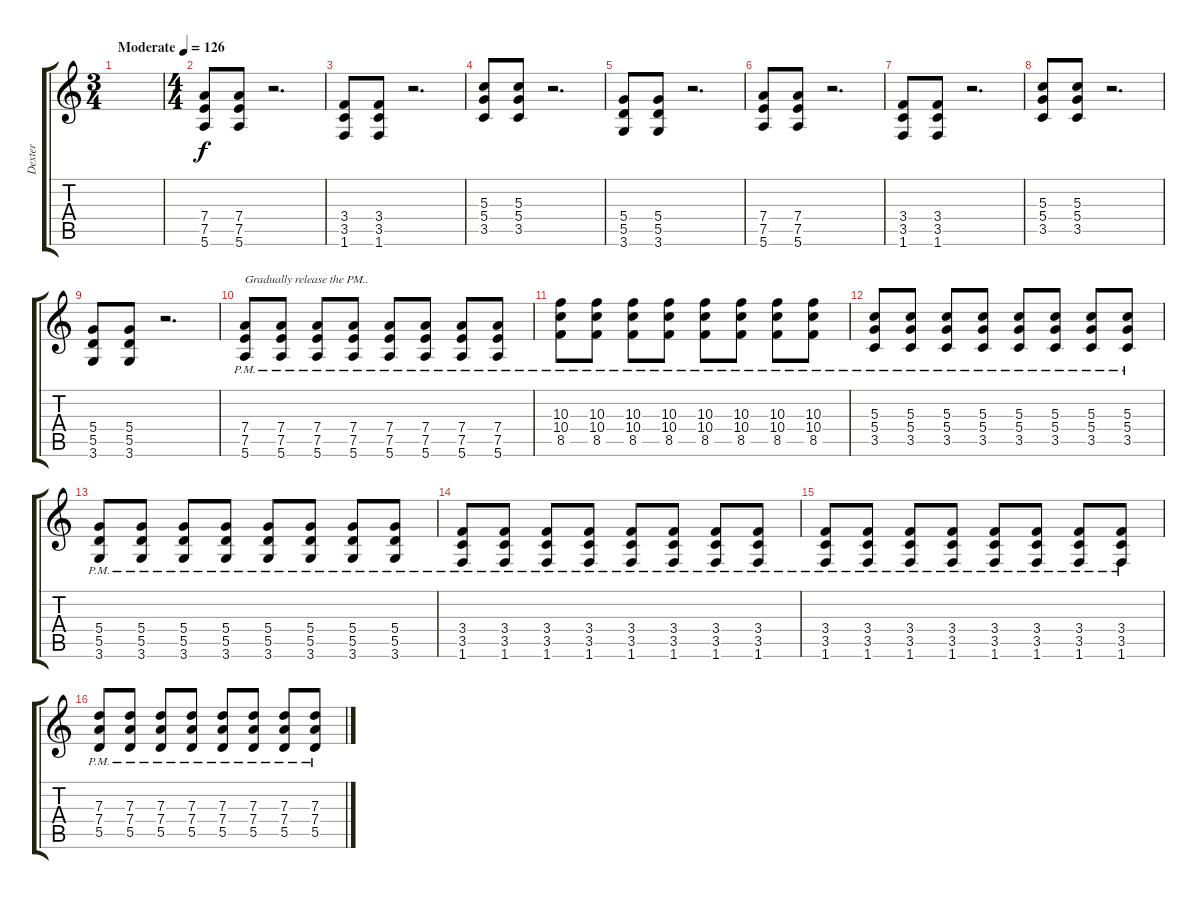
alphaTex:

\track ("Dexter" "Dexter") {instrument distortionguitar}
\staff {score tabs}
\tuning (E4 B3 G3 D3 A2 E2) {hide}
\ts (3 4)
\tempo (126 "Moderate")
\clef g2
\ks c
|
\ts (4 4)
(7.4 7.5 5.6).8 (7.4 7.5 5.6).8 r.2{d} |
(3.4 3.5 1.6).8 (3.4 3.5 1.6).8 r.2{d} |
(5.3 5.4 3.5).8 (5.3 5.4 3.5).8 r.2{d} |
(5.4 5.5 3.6).8 (5.4 5.5 3.6).8 r.2{d} |
(7.4 7.5 5.6).8 (7.4 7.5 5.6).8 r.2{d} |
(3.4 3.5 1.6).8 (3.4 3.5 1.6).8 r.2{d} |
(5.3 5.4 3.5).8 (5.3 5.4 3.5).8 r.2{d} |
(5.4 5.5 3.6).8 (5.4 5.5 3.6).8 r.2{d} |
(7.4{pm} 7.5{pm} 5.6{pm}).8{txt "Gradually release the PM.."} (7.4{pm} 7.5{pm} 5.6{pm}).8 (7.4{pm} 7.5{pm} 5.6{pm}).8 (7.4{pm} 7.5{pm} 5.6{pm}).8 (7.4{pm} 7.5{pm} 5.6{pm}).8 (7.4{pm} 7.5{pm} 5.6{pm}).8 (7.4{pm} 7.5{pm} 5.6{pm}).8 (7.4{pm} 7.5{pm} 5.6{pm}).8 |
(10.3{pm} 10.4{pm} 8.5{pm}).8 (10.3{pm} 10.4{pm} 8.5{pm}).8 (10.3{pm} 10.4{pm} 8.5{pm}).8 (10.3{pm} 10.4{pm} 8.5{pm}).8 (10.3{pm} 10.4{pm} 8.5{pm}).8 (10.3{pm} 10.4{pm} 8.5{pm}).8 (10.3{pm} 10.4{pm} 8.5{pm}).8 (10.3{pm} 10.4{pm} 8.5{pm}).8 |
(5.3{pm} 5.4{pm} 3.5{pm}).8 (5.3{pm} 5.4{pm} 3.5{pm}).8 (5.3{pm} 5.4{pm} 3.5{pm}).8 (5.3{pm} 5.4{pm} 3.5{pm}).8 (5.3{pm} 5.4{pm} 3.5{pm}).8 (5.3{pm} 5.4{pm} 3.5{pm}).8 (5.3{pm} 5.4{pm} 3.5{pm}).8 (5.3{pm} 5.4{pm} 3.5{pm}).8 |
(5.4{pm} 5.5{pm} 3.6{pm}).8 (5.4{pm} 5.5{pm} 3.6{pm}).8 (5.4{pm} 5.5{pm} 3.6{pm}).8 (5.4{pm} 5.5{pm} 3.6{pm}).8 (5.4{pm} 5.5{pm} 3.6{pm}).8 (5.4{pm} 5.5{pm} 3.6{pm}).8 (5.4{pm} 5.5{pm} 3.6{pm}).8 (5.4{pm} 5.5{pm} 3.6{pm}).8 |
(3.4{pm} 3.5{pm} 1.6{pm}).8 (3.4{pm} 3.5{pm} 1.6{pm}).8 (3.4{pm} 3.5{pm} 1.6{pm}).8 (3.4{pm} 3.5{pm} 1.6{pm}).8 (3.4{pm} 3.5{pm} 1.6{pm}).8 (3.4{pm} 3.5{pm} 1.6{pm}).8 (3.4{pm} 3.5{pm} 1.6{pm}).8 (3.4{pm} 3.5{pm} 1.6{pm}).8 |
(3.4{pm} 3.5{pm} 1.6{pm}).8 (3.4{pm} 3.5{pm} 1.6{pm}).8 (3.4{pm} 3.5{pm} 1.6{pm}).8 (3.4{pm} 3.5{pm} 1.6{pm}).8 (3.4{pm} 3.5{pm} 1.6{pm}).8 (3.4{pm} 3.5{pm} 1.6{pm}).8 (3.4{pm} 3.5{pm} 1.6{pm}).8 (3.4{pm} 3.5{pm} 1.6{pm}).8 |
(7.3{pm} 7.4{pm} 5.5{pm}).8 (7.3{pm} 7.4{pm} 5.5{pm}).8 (7.3{pm} 7.4{pm} 5.5{pm}).8 (7.3{pm} 7.4{pm} 5.5{pm}).8 (7.3{pm} 7.4{pm} 5.5{pm}).8 (7.3{pm} 7.4{pm} 5.5{pm}).8 (7.3{pm} 7.4{pm} 5.5{pm}).8 (7.3{pm} 7.4{pm} 5.5{pm}).8
